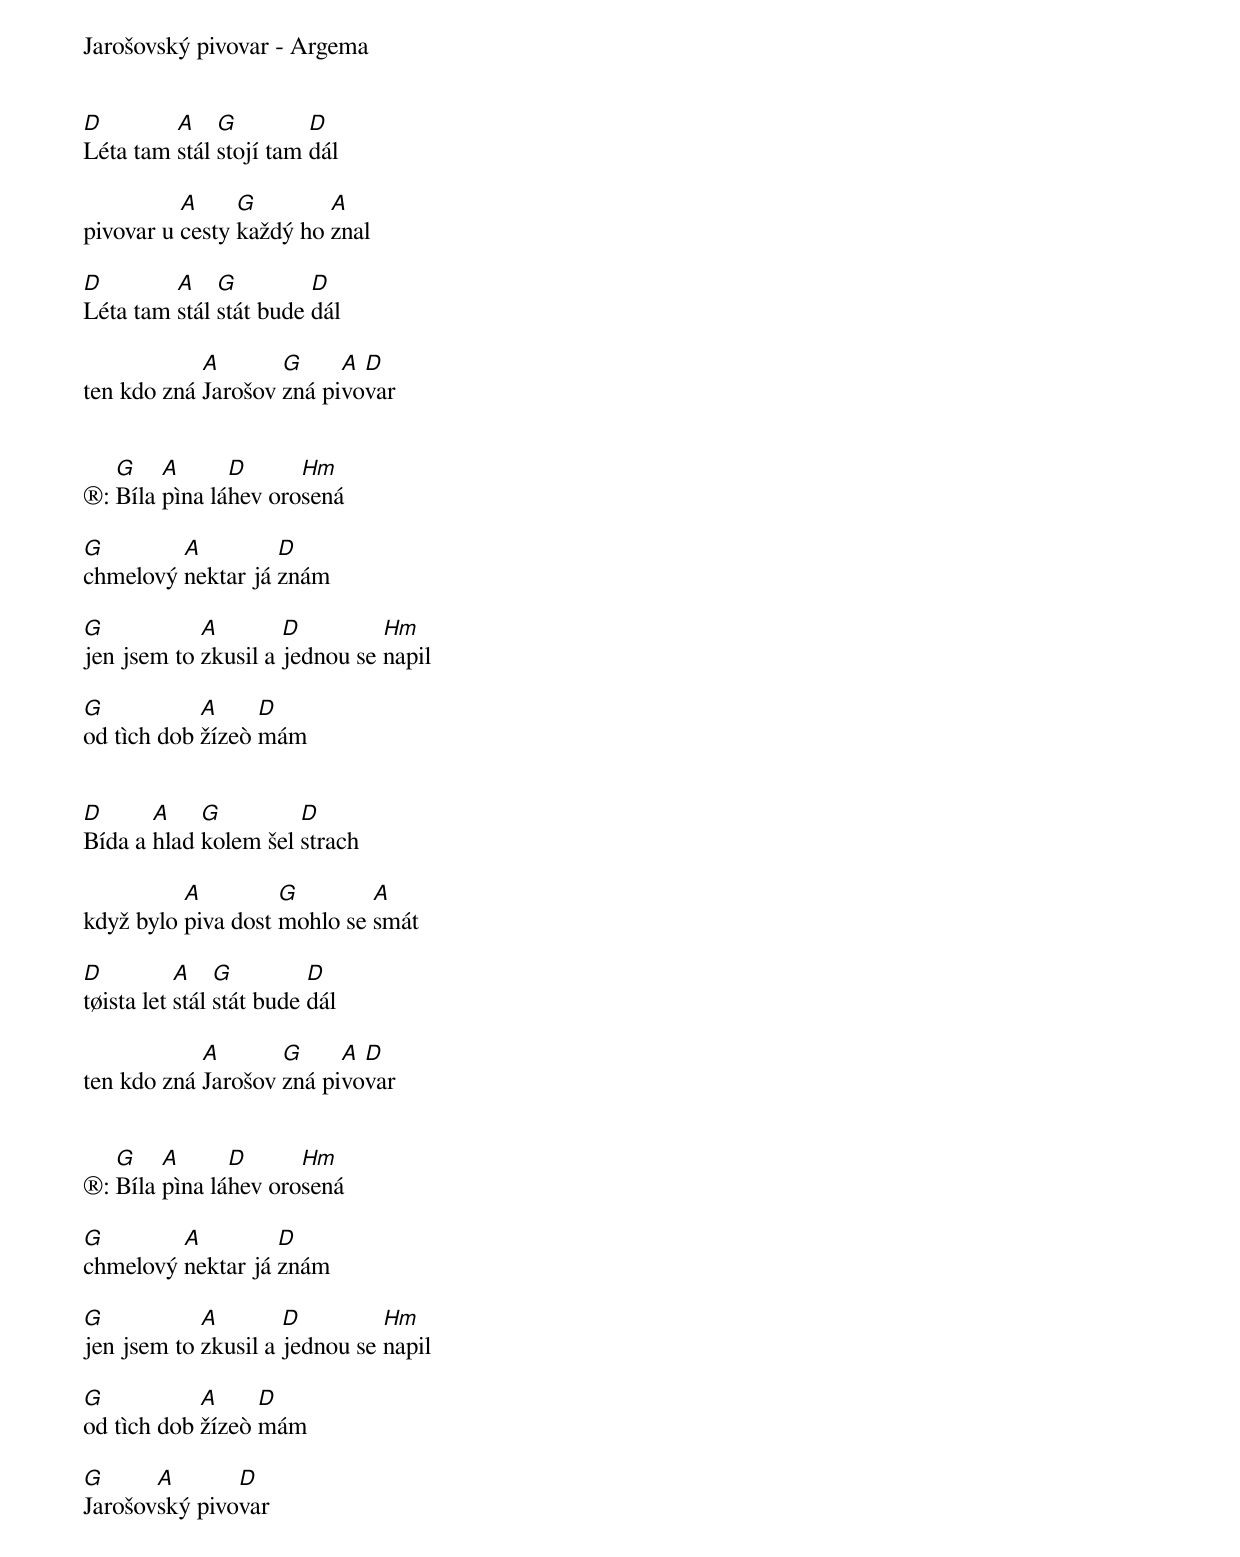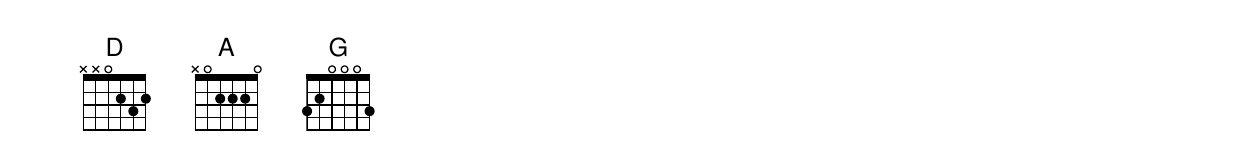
Jarošovský pivovar - Argema


[D]Léta tam [A]stál [G]stojí tam [D]dál

pivovar u [A]cesty [G]každý ho [A]znal

[D]Léta tam [A]stál [G]stát bude [D]dál

ten kdo zná [A]Jarošov [G]zná pi[A]vo[D]var


®: [G]Bíla [A]pìna lá[D]hev oro[Hm]sená

[G]chmelový [A]nektar já [D]znám

[G]jen jsem to [A]zkusil a [D]jednou se [Hm]napil

[G]od tìch dob [A]žízeò [D]mám


[D]Bída a [A]hlad [G]kolem šel [D]strach

když bylo [A]piva dost [G]mohlo se [A]smát

[D]tøista let [A]stál [G]stát bude [D]dál

ten kdo zná [A]Jarošov [G]zná pi[A]vo[D]var


®: [G]Bíla [A]pìna lá[D]hev oro[Hm]sená

[G]chmelový [A]nektar já [D]znám

[G]jen jsem to [A]zkusil a [D]jednou se [Hm]napil

[G]od tìch dob [A]žízeò [D]mám

[G]Jarošov[A]ský pivo[D]var
